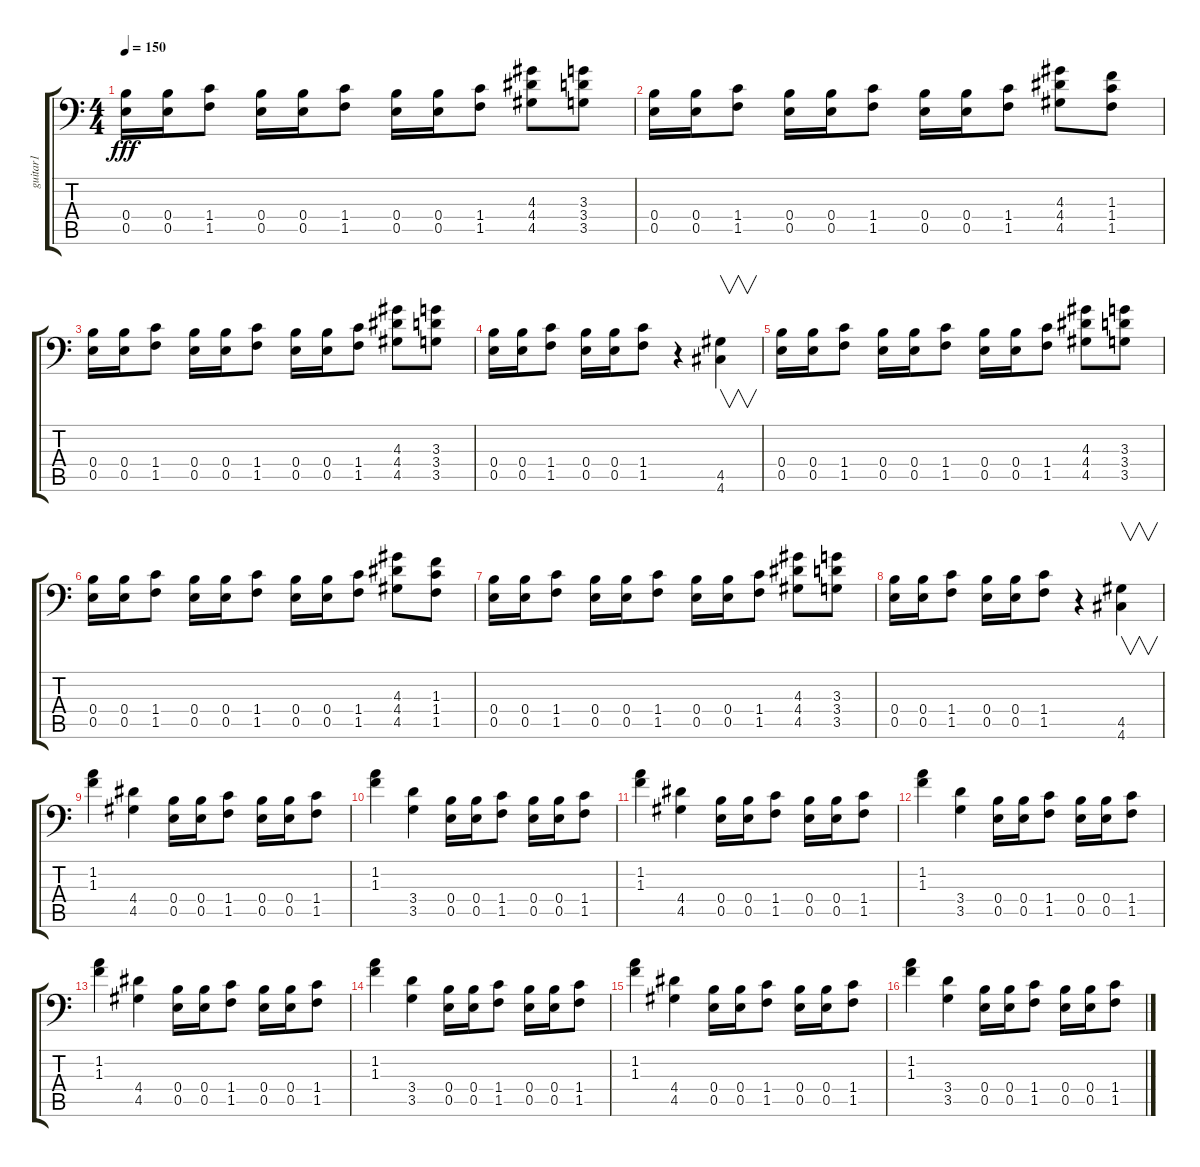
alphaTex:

\track ("guitar1" "guitar1") {instrument distortionguitar}
\staff {score tabs}
\tuning (Db4 Ab3 E3 B2 E2 A1) {hide}
\ts (4 4)
\tempo 150
\clef f4
\ks c
(0.4 0.5).16{dy fff instrument electricguitarmuted} (0.4 0.5).16 (1.4 1.5).8{instrument distortionguitar} (0.4 0.5).16{instrument electricguitarmuted} (0.4 0.5).16 (1.4 1.5).8{instrument distortionguitar} (0.4 0.5).16{instrument electricguitarmuted} (0.4 0.5).16 (1.4 1.5).8{instrument distortionguitar} (4.3 4.4 4.5).8 (3.3 3.4 3.5).8 |
(0.4 0.5).16{instrument electricguitarmuted} (0.4 0.5).16 (1.4 1.5).8{instrument distortionguitar} (0.4 0.5).16{instrument electricguitarmuted} (0.4 0.5).16 (1.4 1.5).8{instrument distortionguitar} (0.4 0.5).16{instrument electricguitarmuted} (0.4 0.5).16 (1.4 1.5).8{instrument distortionguitar} (4.3 4.4 4.5).8 (1.3 1.4 1.5).8 |
(0.4 0.5).16{instrument electricguitarmuted} (0.4 0.5).16 (1.4 1.5).8{instrument distortionguitar} (0.4 0.5).16{instrument electricguitarmuted} (0.4 0.5).16 (1.4 1.5).8{instrument distortionguitar} (0.4 0.5).16{instrument electricguitarmuted} (0.4 0.5).16 (1.4 1.5).8{instrument distortionguitar} (4.3 4.4 4.5).8 (3.3 3.4 3.5).8 |
(0.4 0.5).16{instrument electricguitarmuted} (0.4 0.5).16 (1.4 1.5).8{instrument distortionguitar} (0.4 0.5).16{instrument electricguitarmuted} (0.4 0.5).16 (1.4 1.5).8{instrument distortionguitar} r.4 (4.5 4.6).4{v} |
(0.4 0.5).16{instrument electricguitarmuted} (0.4 0.5).16 (1.4 1.5).8{instrument distortionguitar} (0.4 0.5).16{instrument electricguitarmuted} (0.4 0.5).16 (1.4 1.5).8{instrument distortionguitar} (0.4 0.5).16{instrument electricguitarmuted} (0.4 0.5).16 (1.4 1.5).8{instrument distortionguitar} (4.3 4.4 4.5).8 (3.3 3.4 3.5).8 |
(0.4 0.5).16{instrument electricguitarmuted} (0.4 0.5).16 (1.4 1.5).8{instrument distortionguitar} (0.4 0.5).16{instrument electricguitarmuted} (0.4 0.5).16 (1.4 1.5).8{instrument distortionguitar} (0.4 0.5).16{instrument electricguitarmuted} (0.4 0.5).16 (1.4 1.5).8{instrument distortionguitar} (4.3 4.4 4.5).8 (1.3 1.4 1.5).8 |
(0.4 0.5).16{instrument electricguitarmuted} (0.4 0.5).16 (1.4 1.5).8{instrument distortionguitar} (0.4 0.5).16{instrument electricguitarmuted} (0.4 0.5).16 (1.4 1.5).8{instrument distortionguitar} (0.4 0.5).16{instrument electricguitarmuted} (0.4 0.5).16 (1.4 1.5).8{instrument distortionguitar} (4.3 4.4 4.5).8 (3.3 3.4 3.5).8 |
(0.4 0.5).16{instrument electricguitarmuted} (0.4 0.5).16 (1.4 1.5).8{instrument distortionguitar} (0.4 0.5).16{instrument electricguitarmuted} (0.4 0.5).16 (1.4 1.5).8{instrument distortionguitar} r.4 (4.5 4.6).4{v} |
(1.2 1.3).4 (4.4 4.5).4 (0.4 0.5).16{instrument electricguitarmuted} (0.4 0.5).16 (1.4 1.5).8{instrument distortionguitar} (0.4 0.5).16{instrument electricguitarmuted} (0.4 0.5).16 (1.4 1.5).8{instrument distortionguitar} |
(1.2 1.3).4 (3.4 3.5).4 (0.4 0.5).16{instrument electricguitarmuted} (0.4 0.5).16 (1.4 1.5).8{instrument distortionguitar} (0.4 0.5).16{instrument electricguitarmuted} (0.4 0.5).16 (1.4 1.5).8{instrument distortionguitar} |
(1.2 1.3).4 (4.4 4.5).4 (0.4 0.5).16{instrument electricguitarmuted} (0.4 0.5).16 (1.4 1.5).8{instrument distortionguitar} (0.4 0.5).16{instrument electricguitarmuted} (0.4 0.5).16 (1.4 1.5).8{instrument distortionguitar} |
(1.2 1.3).4 (3.4 3.5).4 (0.4 0.5).16{instrument electricguitarmuted} (0.4 0.5).16 (1.4 1.5).8{instrument distortionguitar} (0.4 0.5).16{instrument electricguitarmuted} (0.4 0.5).16 (1.4 1.5).8{instrument distortionguitar} |
(1.2 1.3).4 (4.4 4.5).4 (0.4 0.5).16{instrument electricguitarmuted} (0.4 0.5).16 (1.4 1.5).8{instrument distortionguitar} (0.4 0.5).16{instrument electricguitarmuted} (0.4 0.5).16 (1.4 1.5).8{instrument distortionguitar} |
(1.2 1.3).4 (3.4 3.5).4 (0.4 0.5).16{instrument electricguitarmuted} (0.4 0.5).16 (1.4 1.5).8{instrument distortionguitar} (0.4 0.5).16{instrument electricguitarmuted} (0.4 0.5).16 (1.4 1.5).8{instrument distortionguitar} |
(1.2 1.3).4 (4.4 4.5).4 (0.4 0.5).16{instrument electricguitarmuted} (0.4 0.5).16 (1.4 1.5).8{instrument distortionguitar} (0.4 0.5).16{instrument electricguitarmuted} (0.4 0.5).16 (1.4 1.5).8{instrument distortionguitar} |
(1.2 1.3).4 (3.4 3.5).4 (0.4 0.5).16{instrument electricguitarmuted} (0.4 0.5).16 (1.4 1.5).8{instrument distortionguitar} (0.4 0.5).16{instrument electricguitarmuted} (0.4 0.5).16 (1.4 1.5).8{instrument distortionguitar}
